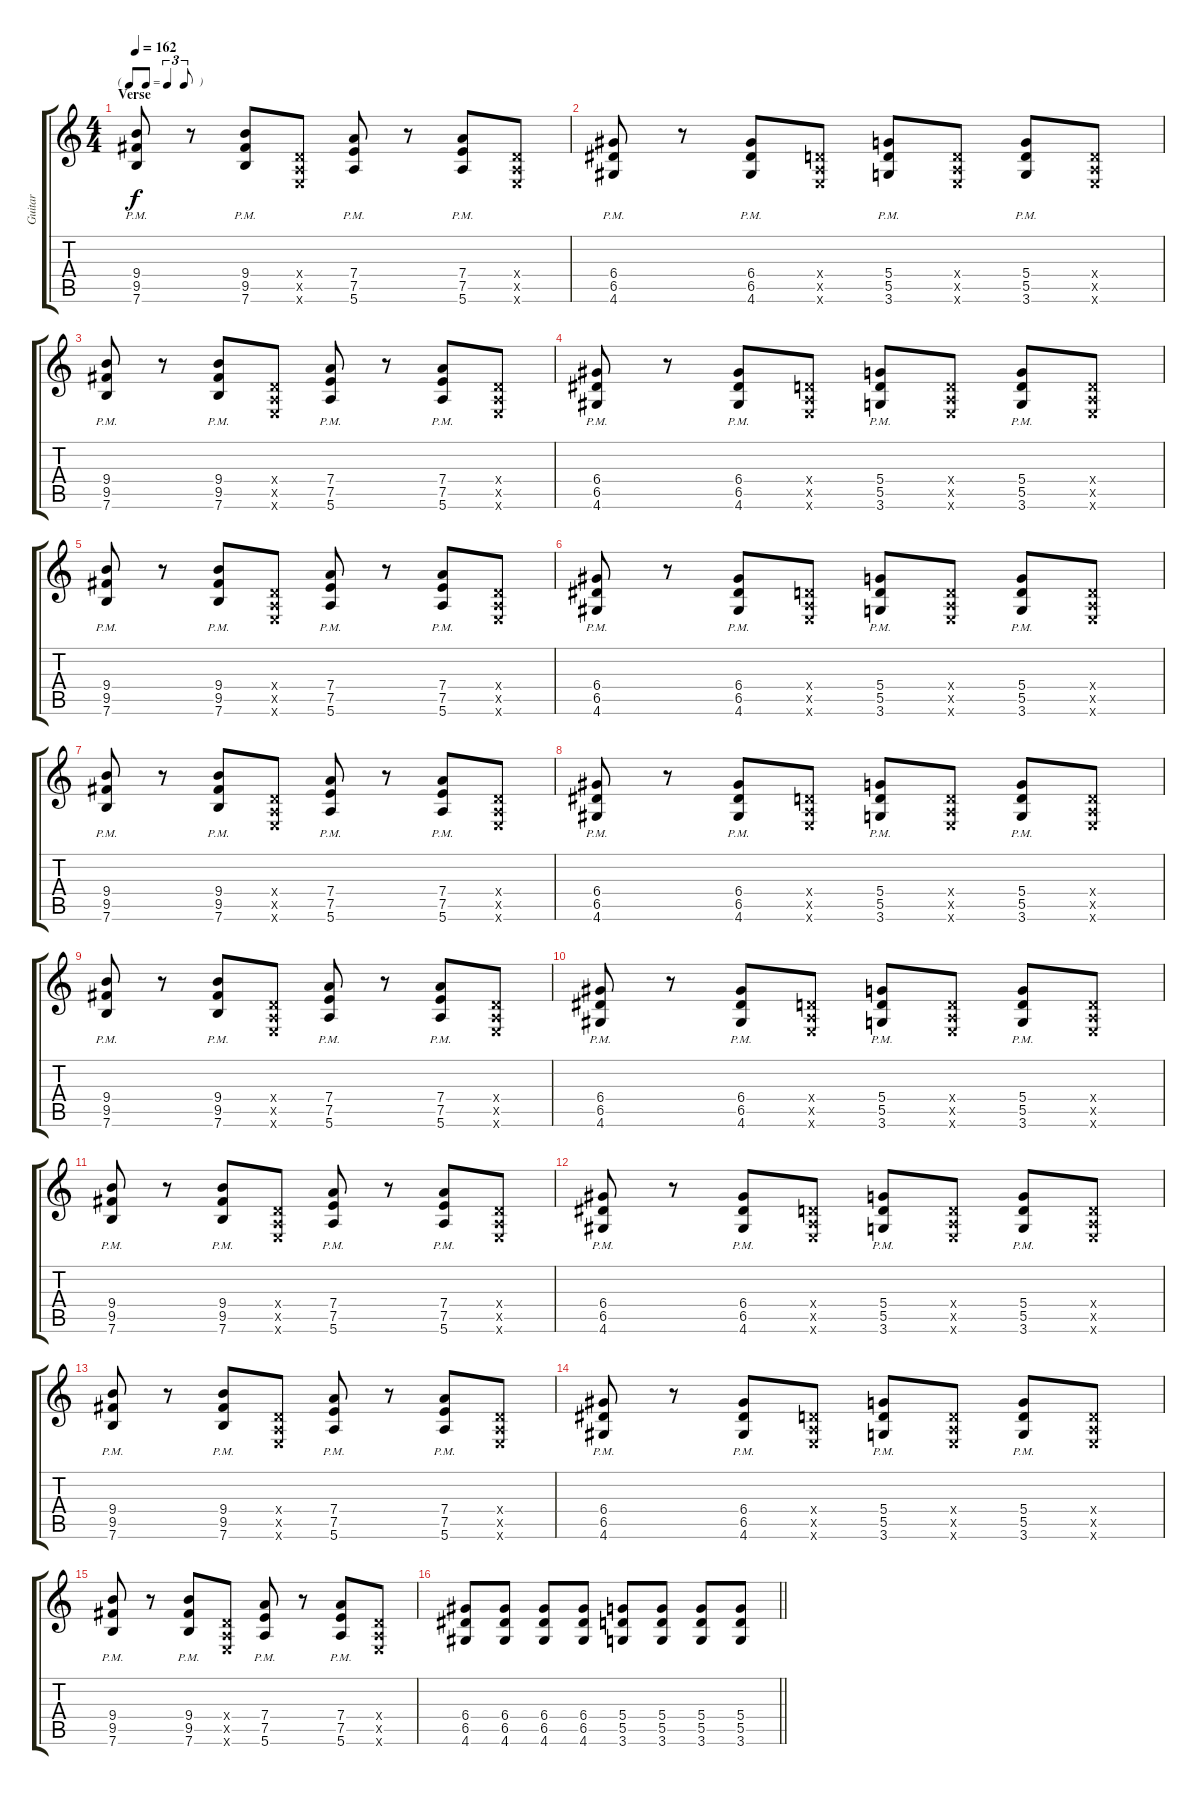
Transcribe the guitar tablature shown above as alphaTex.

\track ("Guitar" "Guitar") {instrument distortionguitar}
\staff {score tabs}
\tuning (E4 B3 G3 D3 A2 E2) {hide}
\ts (4 4)
\tf triplet8th
\section ("" "Verse")
\tempo 162
\clef g2
\ks c
(9.4{pm} 9.5{pm} 7.6{pm}).8{dy f} r.8 (9.4{pm} 9.5{pm} 7.6{pm}).8 (0.4{x} 0.5{x} 0.6{x}).8 (7.4{pm} 7.5{pm} 5.6{pm}).8 r.8 (7.4{pm} 7.5{pm} 5.6{pm}).8 (0.4{x} 0.5{x} 0.6{x}).8 |
(6.4{pm} 6.5{pm} 4.6{pm}).8 r.8 (6.4{pm} 6.5{pm} 4.6{pm}).8 (0.4{x} 0.5{x} 0.6{x}).8 (5.4{pm} 5.5{pm} 3.6{pm}).8 (0.4{x} 0.5{x} 0.6{x}).8 (5.4{pm} 5.5{pm} 3.6{pm}).8 (0.4{x} 0.5{x} 0.6{x}).8 |
(9.4{pm} 9.5{pm} 7.6{pm}).8 r.8 (9.4{pm} 9.5{pm} 7.6{pm}).8 (0.4{x} 0.5{x} 0.6{x}).8 (7.4{pm} 7.5{pm} 5.6{pm}).8 r.8 (7.4{pm} 7.5{pm} 5.6{pm}).8 (0.4{x} 0.5{x} 0.6{x}).8 |
(6.4{pm} 6.5{pm} 4.6{pm}).8 r.8 (6.4{pm} 6.5{pm} 4.6{pm}).8 (0.4{x} 0.5{x} 0.6{x}).8 (5.4{pm} 5.5{pm} 3.6{pm}).8 (0.4{x} 0.5{x} 0.6{x}).8 (5.4{pm} 5.5{pm} 3.6{pm}).8 (0.4{x} 0.5{x} 0.6{x}).8 |
(9.4{pm} 9.5{pm} 7.6{pm}).8 r.8 (9.4{pm} 9.5{pm} 7.6{pm}).8 (0.4{x} 0.5{x} 0.6{x}).8 (7.4{pm} 7.5{pm} 5.6{pm}).8 r.8 (7.4{pm} 7.5{pm} 5.6{pm}).8 (0.4{x} 0.5{x} 0.6{x}).8 |
(6.4{pm} 6.5{pm} 4.6{pm}).8 r.8 (6.4{pm} 6.5{pm} 4.6{pm}).8 (0.4{x} 0.5{x} 0.6{x}).8 (5.4{pm} 5.5{pm} 3.6{pm}).8 (0.4{x} 0.5{x} 0.6{x}).8 (5.4{pm} 5.5{pm} 3.6{pm}).8 (0.4{x} 0.5{x} 0.6{x}).8 |
(9.4{pm} 9.5{pm} 7.6{pm}).8 r.8 (9.4{pm} 9.5{pm} 7.6{pm}).8 (0.4{x} 0.5{x} 0.6{x}).8 (7.4{pm} 7.5{pm} 5.6{pm}).8 r.8 (7.4{pm} 7.5{pm} 5.6{pm}).8 (0.4{x} 0.5{x} 0.6{x}).8 |
(6.4{pm} 6.5{pm} 4.6{pm}).8 r.8 (6.4{pm} 6.5{pm} 4.6{pm}).8 (0.4{x} 0.5{x} 0.6{x}).8 (5.4{pm} 5.5{pm} 3.6{pm}).8 (0.4{x} 0.5{x} 0.6{x}).8 (5.4{pm} 5.5{pm} 3.6{pm}).8 (0.4{x} 0.5{x} 0.6{x}).8 |
(9.4{pm} 9.5{pm} 7.6{pm}).8 r.8 (9.4{pm} 9.5{pm} 7.6{pm}).8 (0.4{x} 0.5{x} 0.6{x}).8 (7.4{pm} 7.5{pm} 5.6{pm}).8 r.8 (7.4{pm} 7.5{pm} 5.6{pm}).8 (0.4{x} 0.5{x} 0.6{x}).8 |
(6.4{pm} 6.5{pm} 4.6{pm}).8 r.8 (6.4{pm} 6.5{pm} 4.6{pm}).8 (0.4{x} 0.5{x} 0.6{x}).8 (5.4{pm} 5.5{pm} 3.6{pm}).8 (0.4{x} 0.5{x} 0.6{x}).8 (5.4{pm} 5.5{pm} 3.6{pm}).8 (0.4{x} 0.5{x} 0.6{x}).8 |
(9.4{pm} 9.5{pm} 7.6{pm}).8 r.8 (9.4{pm} 9.5{pm} 7.6{pm}).8 (0.4{x} 0.5{x} 0.6{x}).8 (7.4{pm} 7.5{pm} 5.6{pm}).8 r.8 (7.4{pm} 7.5{pm} 5.6{pm}).8 (0.4{x} 0.5{x} 0.6{x}).8 |
(6.4{pm} 6.5{pm} 4.6{pm}).8 r.8 (6.4{pm} 6.5{pm} 4.6{pm}).8 (0.4{x} 0.5{x} 0.6{x}).8 (5.4{pm} 5.5{pm} 3.6{pm}).8 (0.4{x} 0.5{x} 0.6{x}).8 (5.4{pm} 5.5{pm} 3.6{pm}).8 (0.4{x} 0.5{x} 0.6{x}).8 |
(9.4{pm} 9.5{pm} 7.6{pm}).8 r.8 (9.4{pm} 9.5{pm} 7.6{pm}).8 (0.4{x} 0.5{x} 0.6{x}).8 (7.4{pm} 7.5{pm} 5.6{pm}).8 r.8 (7.4{pm} 7.5{pm} 5.6{pm}).8 (0.4{x} 0.5{x} 0.6{x}).8 |
(6.4{pm} 6.5{pm} 4.6{pm}).8 r.8 (6.4{pm} 6.5{pm} 4.6{pm}).8 (0.4{x} 0.5{x} 0.6{x}).8 (5.4{pm} 5.5{pm} 3.6{pm}).8 (0.4{x} 0.5{x} 0.6{x}).8 (5.4{pm} 5.5{pm} 3.6{pm}).8 (0.4{x} 0.5{x} 0.6{x}).8 |
(9.4{pm} 9.5{pm} 7.6{pm}).8 r.8 (9.4{pm} 9.5{pm} 7.6{pm}).8 (0.4{x} 0.5{x} 0.6{x}).8 (7.4{pm} 7.5{pm} 5.6{pm}).8 r.8 (7.4{pm} 7.5{pm} 5.6{pm}).8 (0.4{x} 0.5{x} 0.6{x}).8 |
\barLineRight lightlight
(6.4 6.5 4.6).8 (6.4 6.5 4.6).8 (6.4 6.5 4.6).8 (6.4 6.5 4.6).8 (5.4 5.5 3.6).8 (5.4 5.5 3.6).8 (5.4 5.5 3.6).8 (5.4 5.5 3.6).8
